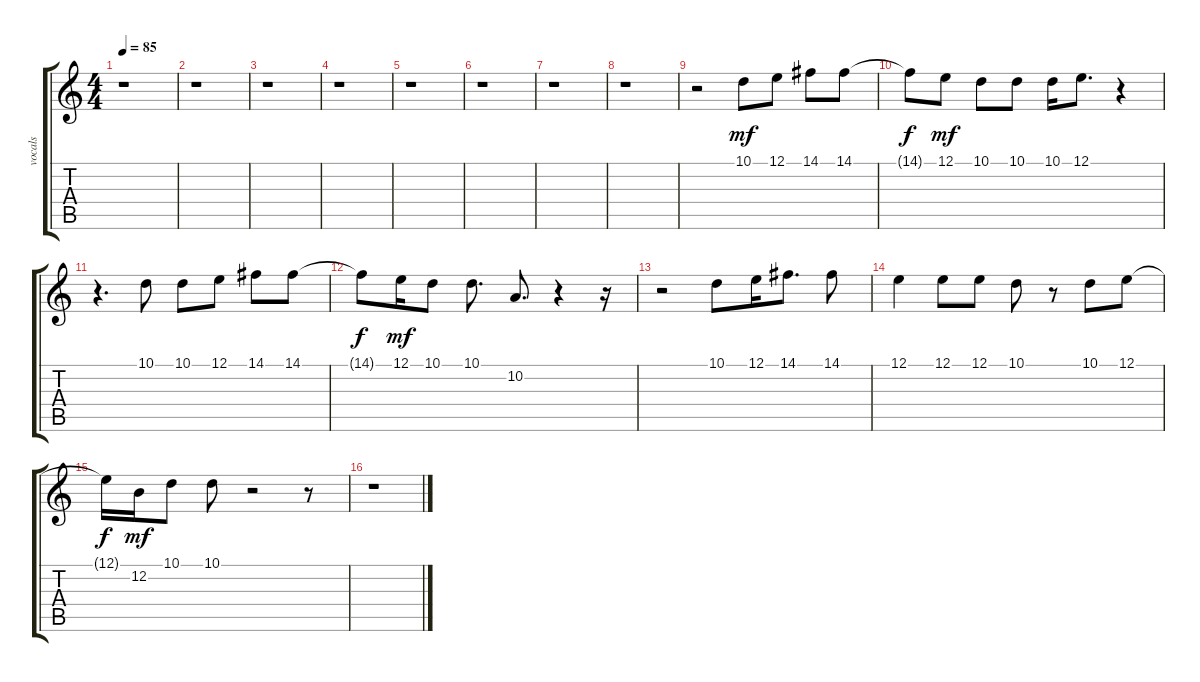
\track ("vocals" "vocals") {instrument panflute}
\staff {score tabs}
\tuning (E4 B3 G3 D3 A2 E2) {hide}
\ts (4 4)
\tempo 85
\clef g2
\ks c
r.1{dy mf instrument panflute} |
r.1 |
r.1 |
r.1 |
r.1 |
r.1 |
r.1 |
r.1 |
r.2 10.1.8 12.1.8 14.1.8 14.1.8 |
14.1{t}.8{dy f} 12.1.8{dy mf} 10.1.8 10.1.8 10.1.16 12.1.8{d} r.4 |
r.4{d} 10.1.8 10.1.8 12.1.8 14.1.8 14.1.8 |
14.1{t}.8{dy f} 12.1.16{dy mf} 10.1.8 10.1.8{d} 10.2.8{d} r.4 r.16 |
r.2 10.1.8 12.1.16 14.1.8{d} 14.1.8 |
12.1.4 12.1.8 12.1.8 10.1.8 r.8 10.1.8 12.1.8 |
12.1{t}.16{dy f} 12.2.16{dy mf} 10.1.8 10.1.8 r.2 r.8 |
r.1
